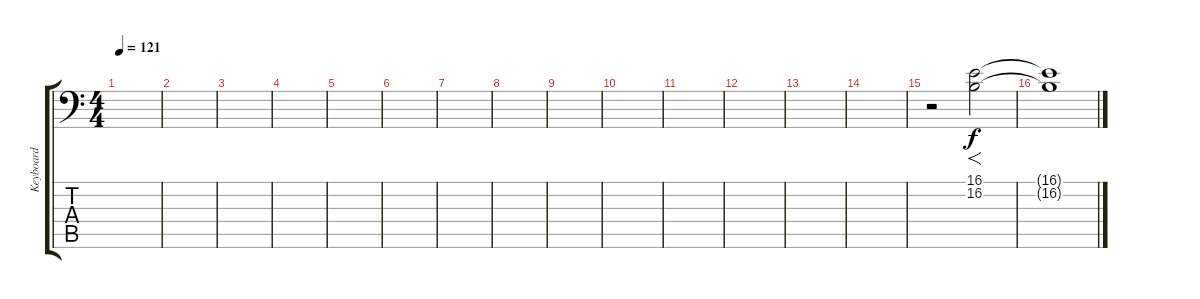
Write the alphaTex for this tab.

\track ("Keyboard" "Keyboard") {instrument electricgrandpiano}
\staff {score tabs}
\tuning (C3 G2 D2 A1 E1 B0) {hide}
\ts (4 4)
\tempo 121
\clef f4
\ks c
|
|
|
|
|
|
|
|
|
|
|
|
|
|
r.2 (16.1 16.2).2{f dy f instrument stringensemble1} |
(16.1{t} 16.2{t}).1
